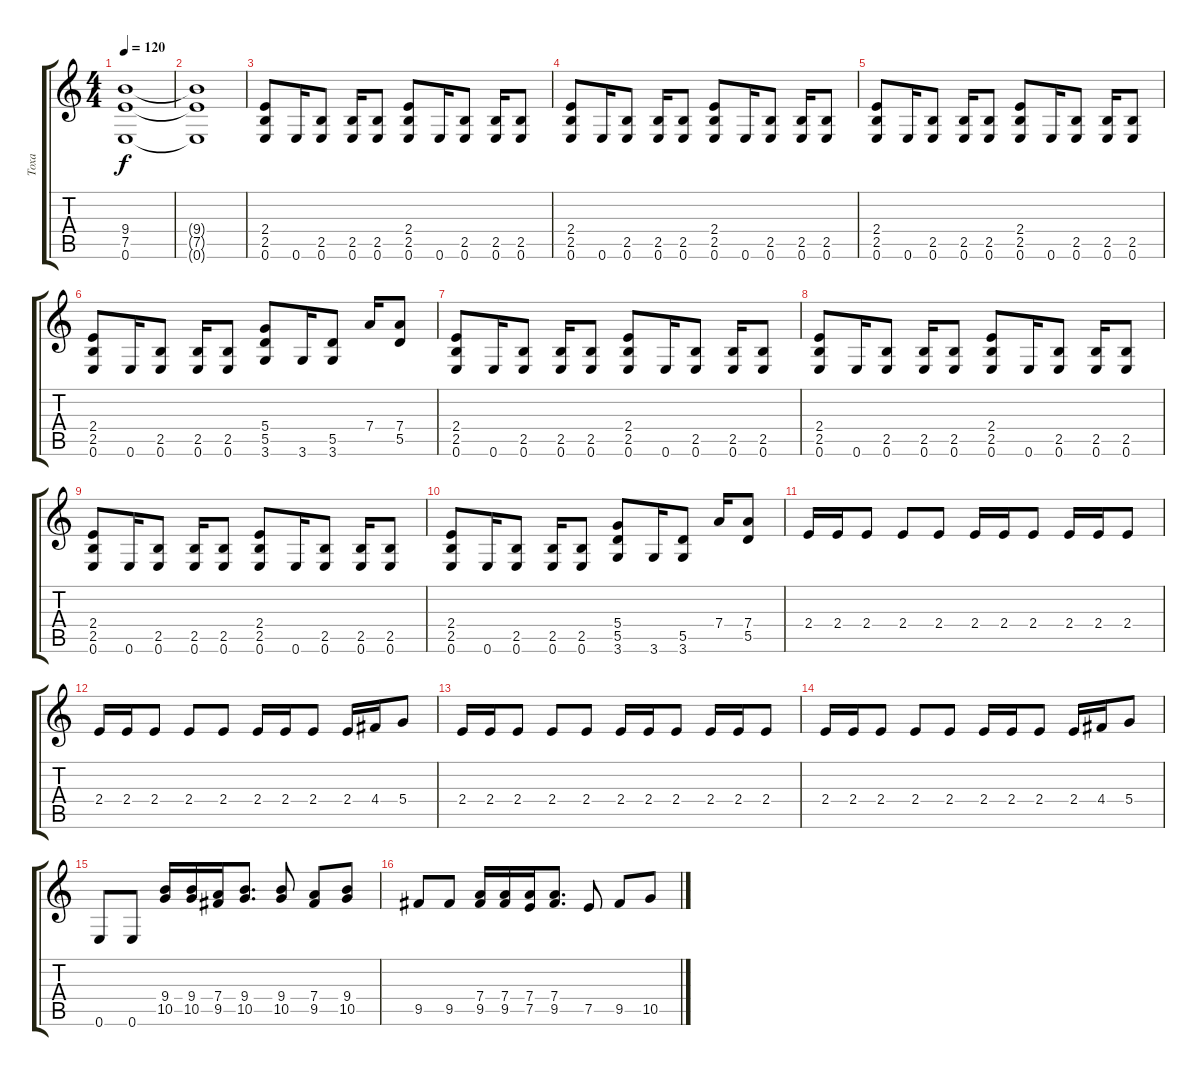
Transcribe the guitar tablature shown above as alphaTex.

\track ("Тоха" "Тоха") {instrument distortionguitar}
\staff {score tabs}
\tuning (E4 B3 G3 D3 A2 E2) {hide}
\ts (4 4)
\tempo 120
\clef g2
\ks c
(9.4 7.5 0.6).1{dy f} |
(9.4{t} 7.5{t} 0.6{t}).1 |
(2.4 2.5 0.6).8 0.6.16 (2.5 0.6).8 (2.5 0.6).16 (2.5 0.6).8 (2.4 2.5 0.6).8 0.6.16 (2.5 0.6).8 (2.5 0.6).16 (2.5 0.6).8 |
(2.4 2.5 0.6).8 0.6.16 (2.5 0.6).8 (2.5 0.6).16 (2.5 0.6).8 (2.4 2.5 0.6).8 0.6.16 (2.5 0.6).8 (2.5 0.6).16 (2.5 0.6).8 |
(2.4 2.5 0.6).8 0.6.16 (2.5 0.6).8 (2.5 0.6).16 (2.5 0.6).8 (2.4 2.5 0.6).8 0.6.16 (2.5 0.6).8 (2.5 0.6).16 (2.5 0.6).8 |
(2.4 2.5 0.6).8 0.6.16 (2.5 0.6).8 (2.5 0.6).16 (2.5 0.6).8 (5.4 5.5 3.6).8 3.6.16 (5.5 3.6).8 7.4.16 (7.4 5.5).8 |
(2.4 2.5 0.6).8 0.6.16 (2.5 0.6).8 (2.5 0.6).16 (2.5 0.6).8 (2.4 2.5 0.6).8 0.6.16 (2.5 0.6).8 (2.5 0.6).16 (2.5 0.6).8 |
(2.4 2.5 0.6).8 0.6.16 (2.5 0.6).8 (2.5 0.6).16 (2.5 0.6).8 (2.4 2.5 0.6).8 0.6.16 (2.5 0.6).8 (2.5 0.6).16 (2.5 0.6).8 |
(2.4 2.5 0.6).8 0.6.16 (2.5 0.6).8 (2.5 0.6).16 (2.5 0.6).8 (2.4 2.5 0.6).8 0.6.16 (2.5 0.6).8 (2.5 0.6).16 (2.5 0.6).8 |
(2.4 2.5 0.6).8 0.6.16 (2.5 0.6).8 (2.5 0.6).16 (2.5 0.6).8 (5.4 5.5 3.6).8 3.6.16 (5.5 3.6).8 7.4.16 (7.4 5.5).8 |
2.4.16 2.4.16 2.4.8 2.4.8 2.4.8 2.4.16 2.4.16 2.4.8 2.4.16 2.4.16 2.4.8 |
2.4.16 2.4.16 2.4.8 2.4.8 2.4.8 2.4.16 2.4.16 2.4.8 2.4.16 4.4.16 5.4.8 |
2.4.16 2.4.16 2.4.8 2.4.8 2.4.8 2.4.16 2.4.16 2.4.8 2.4.16 2.4.16 2.4.8 |
2.4.16 2.4.16 2.4.8 2.4.8 2.4.8 2.4.16 2.4.16 2.4.8 2.4.16 4.4.16 5.4.8 |
0.6.8 0.6.8 (9.4 10.5).16 (9.4 10.5).16 (7.4 9.5).16 (9.4 10.5).8{d} (9.4 10.5).8 (7.4 9.5).8 (9.4 10.5).8 |
9.5.8 9.5.8 (7.4 9.5).16 (7.4 9.5).16 (7.4 7.5).16 (7.4 9.5).8{d} 7.5.8 9.5.8 10.5.8
